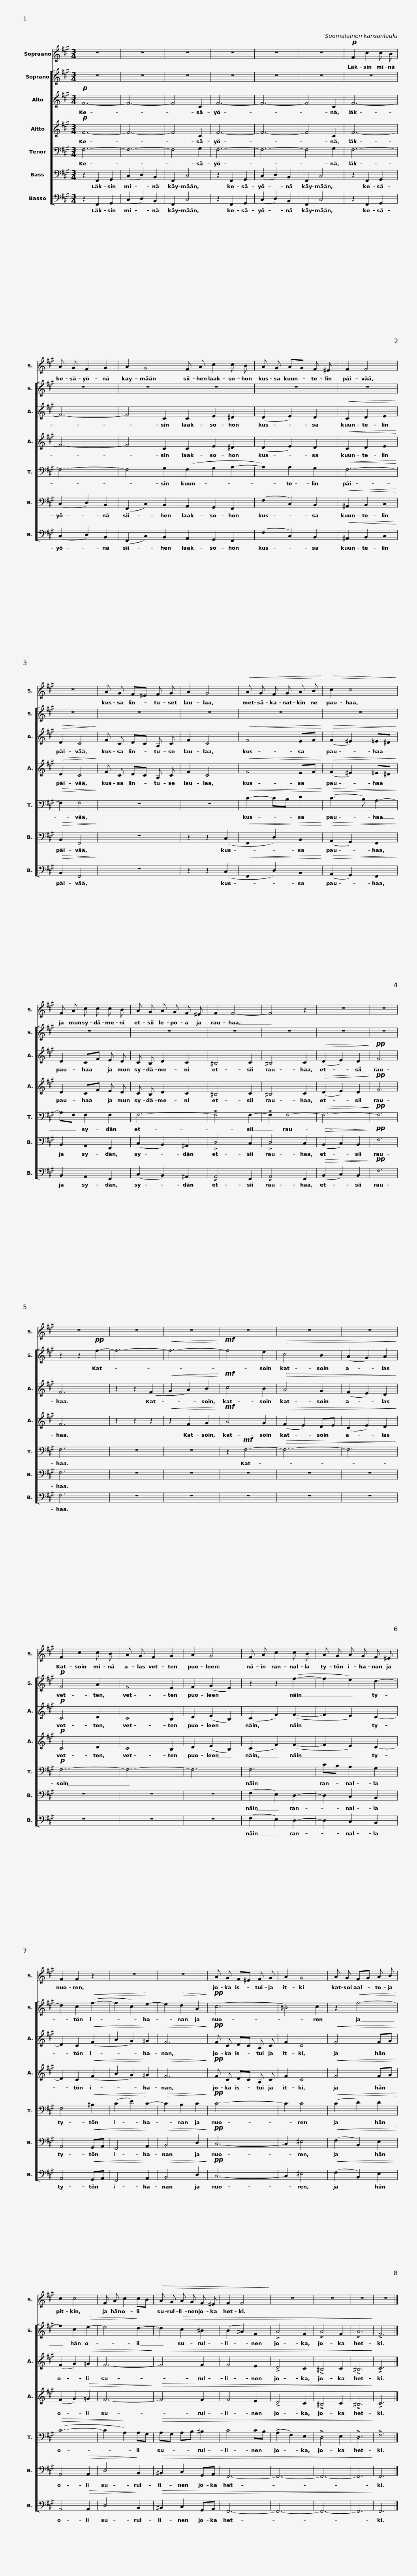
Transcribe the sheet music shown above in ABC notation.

X:1
%%score 1 [ 2 3 4 5 6 7 ]
L:1/8
M:3/4
I:linebreak $
K:A
V:1 treble
V:2 treble
V:3 treble
V:4 treble
V:5 bass
V:6 bass
V:7 bass
V:1
 z6 | z6 | z6 | z6 | z6 | %5
 z6 |!p! F2 c2 c B | A G F2 G2 | A2 G4 |$ F A c2 c B | %10
 A G AG F ^E | F2 F4 | z6 | A G F^E F G | A2 G4 | %15
!<(! A G F G A B!<)! |$!>(! c2 c4!>)! | F A c c c B | A G A G F ^E | F2 F4- | %20
 F4 z2 | z6 | z6 | z6 | z6 |$ %25
 z6 | z6 | z6 | z6 | F2 c2 c B | %30
 A G F2 G2 | A2 G4 | F A c2 c B | A G A G F ^E |$ F2 F2 z2 | %35
 z6 | z6 | A G F^E F G | A2 G4 | A G FG A B | %40
 c2 c4 | F A c2 cB |$!>(! A G A G F ^E | F2 F4!>)! | z6 | %45
 z6 | z6 | z6 |] %48
V:2
 z6 | z6 | z6 | z6 | z6 | %5
 z6 | z6 | z6 | z6 |$ z6 | %10
 z6 | z6 | z6 | z6 | z6 | %15
 z6 |$ z6 | z6 | z6 | z6 | %20
 z6 | z6 | z6 | z2 z2!pp! f2- | f6- |$ %25
!<(! f6-!<)! |!mf! f4 e2 |!>(! c4 B2 | (A2 G2) A2!>)! |!p! F4 A2 | %30
 F4 E2 | F2 (G2 E2) | z2 z2 (f2- | f2 e2) d2- |$ d2 c2!<(! (f2- | %35
 f2 c2)!<)! e2- | e2!>(! d2 A2!>)! |!pp! (c6 | ^B4) c2 | z2!<(! f4-!<)! | %40
 f2 c2!>(! e2- | e4!>)! d2- |$ d2!>(! c2 ^B2 | (B2 ^A2) F2 | !>!A4 F2 | %45
 !>!A4 F2 | !>!A6!>)! | !>!F6 |] %48
V:3
!p! F6- | F6- | F4 C2 | F6- | F6- | %5
 F4 C2 | F6- | F6- | F4 C2 |$ C2 E2 ^D2 | %10
 (D2 E2) D2 |!<(! C2 D2 E2!<)! |!>(! D2 C4!>)! | F C DC A, C | F2 C4 | %15
!<(! F4 EF!<)! |$!>(! (F2 ^E2) =E^D!>)! | D2 CF E D | C B, D2 C2 | ^B,4 C2 | %20
 ^B,4 C2 |!>(! (D2 E2) D2!>)! |!pp! F6 | F6 | z2 z2 (F2 |$ %25
!<(! G2 A2) B2!<)! |!mf! c4 B2 |!>(! A4 G2 | (F2 E2) D2!>)! |!p! C4 D2 | %30
 C4 B,2 | D2 (E2 B,2) | (C2 F2) (F2- | F2 E2) D2- |$ D2 C2!<(! (F2 | %35
 A2 G2)!<)! =G2 |!>(! F6!>)! |!pp! F C DC A, C | F2 C4 |!<(! F4 FG!<)! | %40
 (F2 G2)!>(! =G2 | F6-!>)! |$!>(! F4 F2 | F4 E2 | !>!D4 C2 | %45
 !>!^B,4 C2 | !>!^B,6!>)! | !>!C6 |] %48
V:4
!p! F6- | F6- | F4 C2 | F6- | F6- | %5
 F4 C2 | F6- | F6- | F4 C2 |$ C2 E2 ^D2 | %10
 (D2 E2) D2 |!<(! C2 D2 E2!<)! |!>(! D2 C4!>)! | F C DC A, C | F2 C4 | %15
!<(! F4 EF!<)! |$!>(! (F2 ^E2) =E^D!>)! | D2 CF E D | C B, D2 C2 | ^B,4 C2 | %20
 ^B,4 C2 |!>(! (D2 E2) D2!>)! |!pp! F6 | F6 | z2 z2 z2 |$ %25
!<(! z2 F2 G2!<)! |!mf! A4 G2 |!>(! (F2 E2) DE | (C2 E2) D2!>)! |!p! C4 D2 | %30
 C4 B,2 | D2 (E2 B,2) | (C2 F2) (F2- | F2 E2) D2- |$ D2 C2!<(! (F2 | %35
 A2 G2)!<)! =G2 |!>(! F6!>)! |!pp! F C DC A, C | F2 C4 |!<(! F4 FG!<)! | %40
 (F2 G2)!>(! =G2 | F6-!>)! |$!>(! F4 F2 | F4 E2 | !>!D4 C2 | %45
 !>!^B,4 C2 | !>!^B,6!>)! | !>!C6 |] %48
V:5
 F,6- | F,6- | F,4 G,2 | F,6- | F,6- | %5
 F,4 G,2 | F,6- | F,6- | F,4 G,2 |$ (F,2 G,2 A,2- | %10
 A,2) A,2 G,2 |!<(! F,6-!<)! |!>(! F,2 F,4!>)! | z6 | z6 | %15
!<(! C2- CB, D2!<)! |$!>(! (C3 B,) A,2-!>)! | A,F, F,2 F,2 | F,6- | !>!F,4 F,2- | %20
 !>!F,2 F,4- |!>(! F,6-!>)! |!pp! F,6 | F,6 | z6 |$ %25
 z6 | z2!mf! F,4- |!>(! F,6- | F,6!>)! |!p! F,6- | %30
 F,6- | F,6 | F,6 | CB, A,2 G,2 |$ F,4!<(! ^B,2 | %35
 (C2 E2)!<)! C2- |!>(! C2 B,2 C2!>)! |!pp! C6- | C2 C4 |!<(! (C2 D2) D2!<)! | %40
!>(! (C6- | C2!>)! A,2) A,G, |$!>(! A,G, A,B, ^B,2 | C4 CB, | (!>!A,2 F,2) E,2 | %45
 !>!D,4 E,2 | !>!D,6!>)! | !>!F,6 |] %48
V:6
 z2 F,,2 G,,2 | (C,2 D,2) B,,2 | F,,2 C,4 | z2 F,,2 G,,2 | (C,2 D,2) B,,2 | %5
 F,,2 C,4 | z2 F,,2 G,,2 | (C,2 D,2) B,,2 | (F,,2 C,2) B,,2 |$ A,,2 G,,2 F,,2 | %10
 (F,2 C,2) B,,2 |!<(! ^A,,2 B,,2 C,2!<)! |!>(! B,,2 F,,4!>)! | z6 | z2 z2 (C,2 | %15
!<(! F,,2 D,2) B,,2!<)! |$!>(! (A,,2 G,,2) F,,2!>)! | B,,2 A,,2 F,,2 | (C,2 B,,2) ^A,,2 | !>!D,4 C,2 | %20
 !>!D,4 C,2 |!>(! (B,,2 C,2) B,,2!>)! |!pp! F,6 | F,6 | z6 |$ %25
 z6 | z6 | z6 | z6 | z6 | %30
 z6 | z6 | (F,2 E,2) D,2- | D,2 C,2 B,,2 |$ A,,4!<(! G,,A,, | %35
 F,,4!<)! A,,2 |!>(! B,,4 D,2!>)! |!pp! C,6- | C,2 ^E,4 |!<(! (F,2 B,,2) E,2!<)! | %40
 A,,4!>(! A,,2 | D,4!>)! B,,2 |$!>(! ^B,,2 C,2 G,,A,, | F,,6- | F,,6- | %45
 F,,6- | F,,6!>)! | F,,6 |] %48
V:7
 z2 F,,2 G,,2 | (C,2 D,2) B,,2 | F,,2 C,4 | z2 F,,2 G,,2 | (C,2 D,2) B,,2 | %5
 F,,2 C,4 | z2 F,,2 G,,2 | (C,2 D,2) B,,2 | (F,,2 C,2) B,,2 |$ A,,2 G,,2 F,,2 | %10
 (F,2 C,2) B,,2 |!<(! ^A,,2 B,,2 C,2!<)! |!>(! B,,2 F,,4!>)! | z6 | z2 z2 (C,2 | %15
!<(! F,,2 D,2) B,,2!<)! |$!>(! (A,,2 G,,2) F,,2!>)! | B,,2 A,,2 F,,2 | (C,2 B,,2) ^A,,2 | !>!A,,4 F,,2 | %20
 !>!A,,4 F,,2 |!>(! (B,,2 C,2) B,,2!>)! |!pp! F,6 | F,6 | z6 |$ %25
 z6 | z6 | z6 | z6 | z6 | %30
 z6 | z6 | (F,2 E,2) D,2- | D,2 C,2 B,,2 |$ A,,4!<(! G,,A,, | %35
 F,,4!<)! A,,2 |!>(! B,,4 D,2!>)! |!pp! C,6- | C,2 ^E,4 |!<(! (F,2 B,,2) E,2!<)! | %40
 A,,4!>(! A,,2 | D,4!>)! B,,2 |$!>(! ^B,,2 C,2 G,,A,, | F,,6- | F,,6- | %45
 F,,6- | F,,6!>)! | F,,6 |] %48
